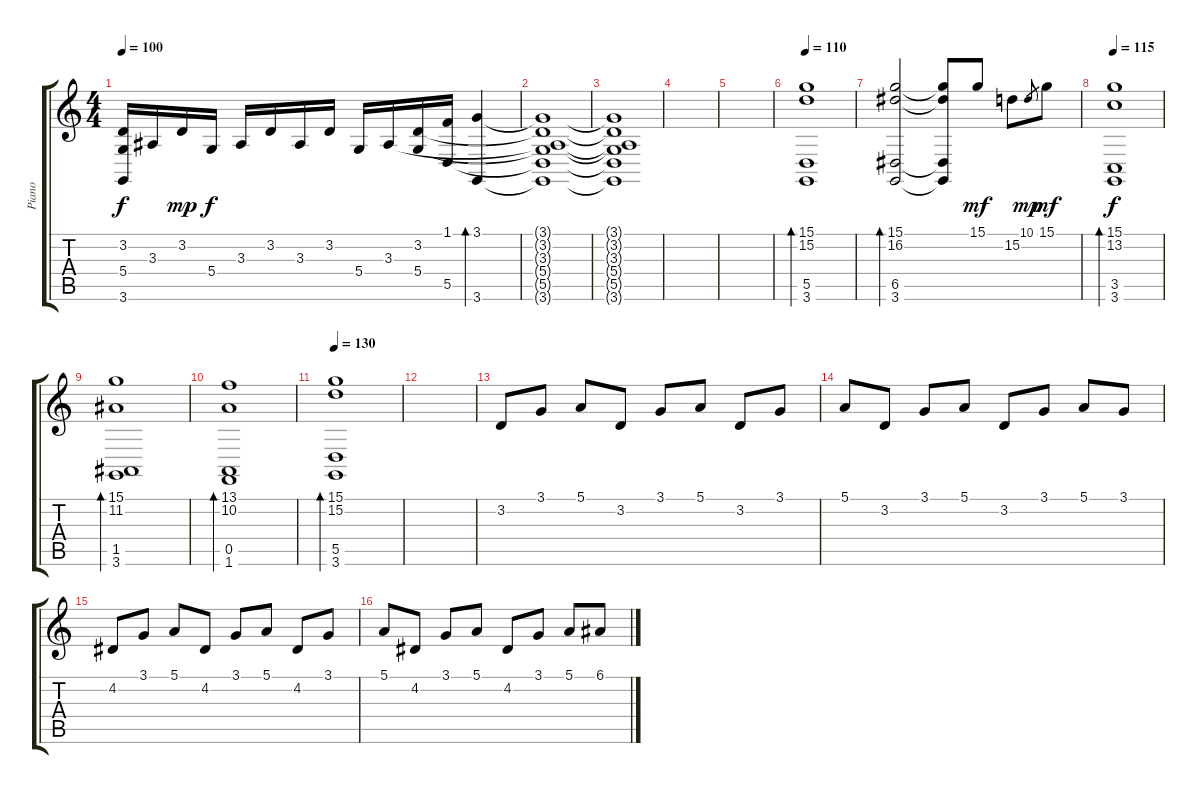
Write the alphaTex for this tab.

\track ("Piano" "Piano") {instrument acousticgrandpiano}
\staff {score tabs}
\tuning (E4 B3 G3 D3 A2 E2) {hide}
\ts (4 4)
\tempo 100
\clef g2
\ks c
(3.2 5.4 3.6).16{dy f} 3.3.16 3.2.16{dy mp} 5.4.16{dy f} 3.3.16 3.2.16 3.3.16 3.2.16 5.4.16 3.3.16 (3.2 5.4).16 (1.1 5.5).16 (3.1 3.6).4{bd 60} |
(3.1{t} 3.2{t} 3.3{t} 5.4{t} 5.5{t} 3.6{t}).1 |
(3.1{t} 3.2{t} 3.3{t} 5.4{t} 5.5{t} 3.6{t}).1 |
|
|
\tempo 110
(15.1 15.2 5.5 3.6).1{bd 120} |
(15.1 16.2 6.5 3.6).2{bd 120} (15.1{t} 16.2{t} 6.5{t} 3.6{t}).8 15.1.8{dy mf} 15.2.8 10.1.8{gr dy mp} 15.1.8{dy mf} |
\tempo 115
(15.1 13.2 3.5 3.6).1{bd 120 dy f} |
(15.1 11.2 1.5 3.6).1{bd 120} |
(13.1 10.2 0.5 1.6).1{bd 120} |
\tempo 130
(15.1 15.2 5.5 3.6).1{bd 120} |
|
3.2.8 3.1.8 5.1.8 3.2.8 3.1.8 5.1.8 3.2.8 3.1.8 |
5.1.8 3.2.8 3.1.8 5.1.8 3.2.8 3.1.8 5.1.8 3.1.8 |
4.2.8 3.1.8 5.1.8 4.2.8 3.1.8 5.1.8 4.2.8 3.1.8 |
5.1.8 4.2.8 3.1.8 5.1.8 4.2.8 3.1.8 5.1.8 6.1.8
